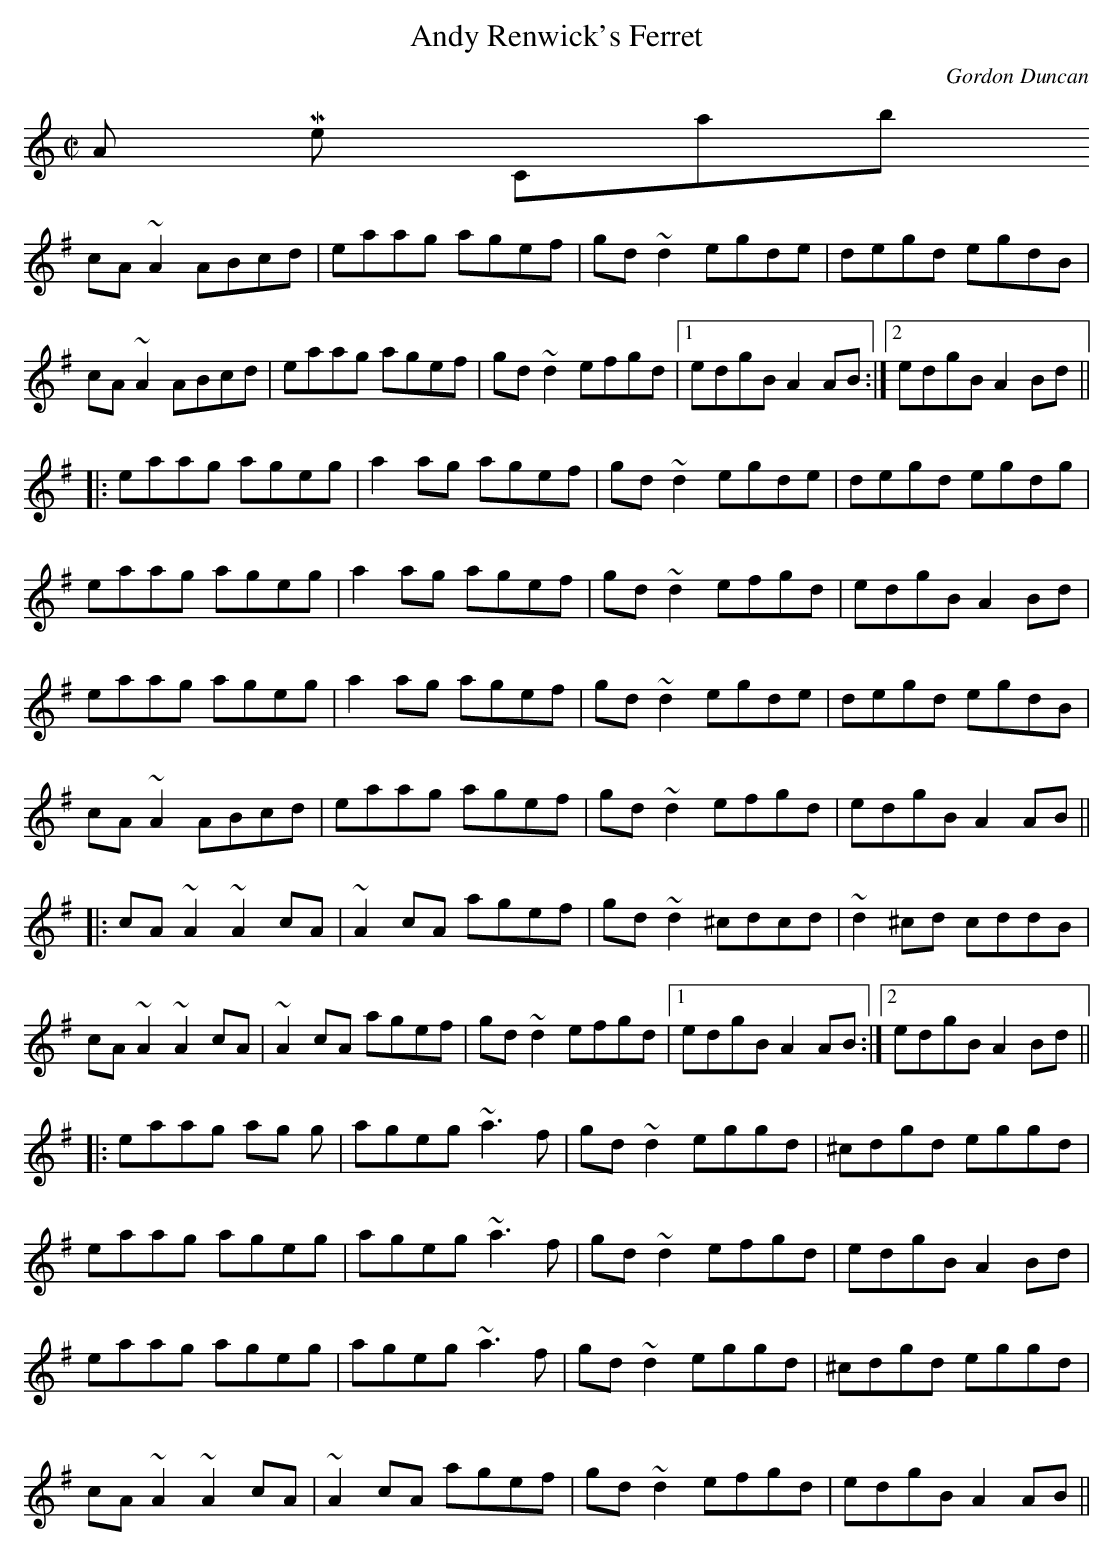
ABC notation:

X:1
T:Andy Renwick's Ferret
M:C|
L:1/8
C:Gordon Duncan
K:C
Any More Craobh
K:Ador
cA~A2 ABcd|eaag agef|gd~d2 egde|degd egdB|
cA~A2 ABcd|eaag agef|gd~d2 efgd|1 edgB A2AB:|2edgB A2Bd||
|:eaag ageg|a2ag agef|gd~d2 egde|degd egdg|
eaag ageg|a2ag agef|gd~d2 efgd|edgB A2Bd|
eaag ageg|a2ag agef|gd~d2 egde|degd egdB|
cA~A2 ABcd|eaag agef|gd~d2 efgd|edgB A2AB||
|:cA~A2 ~A2cA|~A2cA agef|gd~d2 ^cdcd|~d2^cd cddB|_
cA~A2 ~A2cA|~A2cA agef|gd~d2 efgd|1 edgB A2AB:|2edgB A2Bd||
|:eaag ag g|ageg ~a3f|gd~d2 eggd|^cdgd eggd|
eaag ageg|ageg ~a3f|gd~d2 efgd|edgB A2Bd|
eaag ageg|ageg ~a3f|gd~d2 eggd|^cdgd eggd|
cA~A2 ~A2cA|~A2cA agef|gd~d2 efgd|edgB A2AB||
